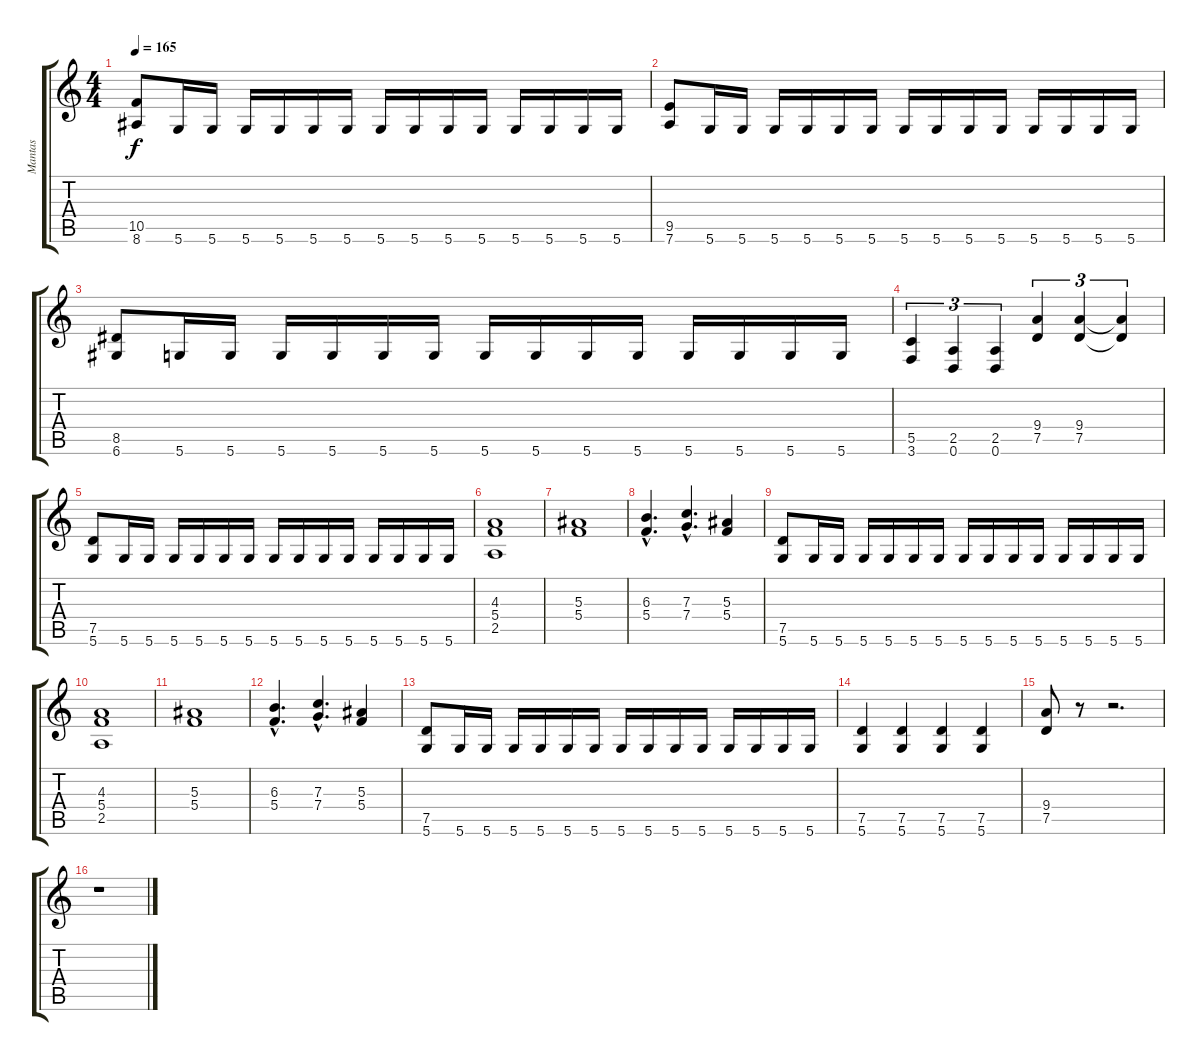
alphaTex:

\track ("Mantas" "Mantas") {instrument distortionguitar}
\staff {score tabs}
\tuning (D4 A3 F3 C3 G2 D2) {hide}
\ts (4 4)
\tempo 165
\clef g2
\ks c
(10.5 8.6).8{dy f} 5.6.16 5.6.16 5.6.16 5.6.16 5.6.16 5.6.16 5.6.16 5.6.16 5.6.16 5.6.16 5.6.16 5.6.16 5.6.16 5.6.16 |
(9.5 7.6).8 5.6.16 5.6.16 5.6.16 5.6.16 5.6.16 5.6.16 5.6.16 5.6.16 5.6.16 5.6.16 5.6.16 5.6.16 5.6.16 5.6.16 |
(8.5 6.6).8 5.6.16 5.6.16 5.6.16 5.6.16 5.6.16 5.6.16 5.6.16 5.6.16 5.6.16 5.6.16 5.6.16 5.6.16 5.6.16 5.6.16 |
(5.5 3.6).4{tu (3 2)} (2.5 0.6).4{tu (3 2)} (2.5 0.6).4{tu (3 2)} (9.4 7.5).4{tu (3 2)} (9.4 7.5).4{tu (3 2)} (9.4{t} 7.5{t}).4{tu (3 2)} |
(7.5 5.6).8 5.6.16 5.6.16 5.6.16 5.6.16 5.6.16 5.6.16 5.6.16 5.6.16 5.6.16 5.6.16 5.6.16 5.6.16 5.6.16 5.6.16 |
(4.3 5.4 2.5).1 |
(5.3 5.4).1 |
(6.3{hac} 5.4{hac}).4{d} (7.3{hac} 7.4{hac}).4{d} (5.3 5.4).4 |
(7.5 5.6).8 5.6.16 5.6.16 5.6.16 5.6.16 5.6.16 5.6.16 5.6.16 5.6.16 5.6.16 5.6.16 5.6.16 5.6.16 5.6.16 5.6.16 |
(4.3 5.4 2.5).1 |
(5.3 5.4).1 |
(6.3{hac} 5.4{hac}).4{d} (7.3{hac} 7.4{hac}).4{d} (5.3 5.4).4 |
(7.5 5.6).8 5.6.16 5.6.16 5.6.16 5.6.16 5.6.16 5.6.16 5.6.16 5.6.16 5.6.16 5.6.16 5.6.16 5.6.16 5.6.16 5.6.16 |
(7.5 5.6).4 (7.5 5.6).4 (7.5 5.6).4 (7.5 5.6).4 |
(9.4 7.5).8 r.8 r.2{d} |
r.1
